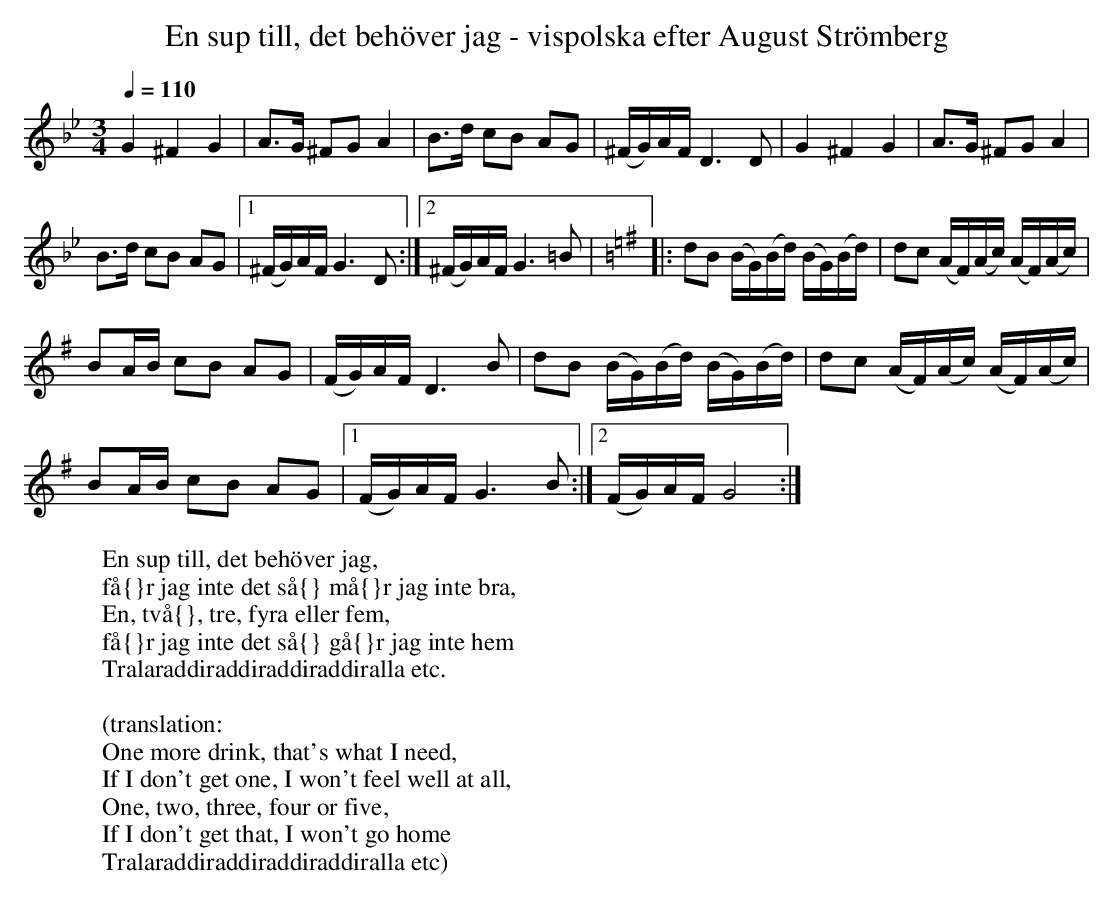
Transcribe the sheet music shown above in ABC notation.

X:1
T:En sup till, det beh\"over jag - vispolska efter August Str\"omberg
Q:1/4=110
M:3/4
L:1/8
K:Gm
G2 ^F2 G2|A>G ^FG A2|B>d cB AG|(^F/G/)A/F/ D3D|\
G2 ^F2 G2|A>G ^FG A2|
B>d cB AG|1 (^F/G/)A/F/ G3D:|2 (^F/G/)A/F/ G3 =B|\
K:G
L:1/16
|:d2B2 (BG)(Bd) (BG)(Bd)|d2c2 (AF)(Ac) (AF)(Ac)|
B2AB c2B2 A2G2|(FG)AF D6 B2|\
d2B2 (BG)(Bd) (BG)(Bd)|d2c2 (AF)(Ac) (AF)(Ac)|
B2AB c2B2 A2G2\
|1 (FG)AF G6 B2:|2 (FG)AF G8:|
W: En sup till, det beh\"over jag,
W: f\aa{}r jag inte det s\aa{} m\aa{}r jag inte bra,
W: En, tv\aa{}, tre, fyra eller fem,
W: f\aa{}r jag inte det s\aa{} g\aa{}r jag inte hem
W: Tralaraddiraddiraddiraddiralla etc.
W:
W: (translation:
W: One more drink, that's what I need,
W: If I don't get one, I won't feel well at all,
W: One, two, three, four or five,
W: If I don't get that, I won't go home
W: Tralaraddiraddiraddiraddiralla etc)
